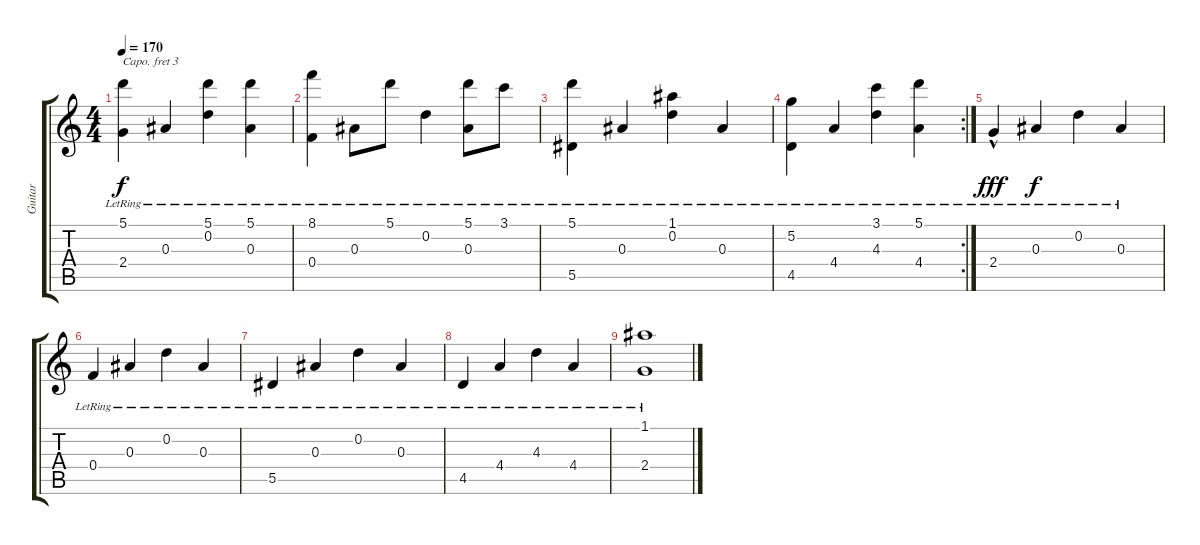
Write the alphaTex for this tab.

\track ("Guitar" "Guitar") {instrument acousticguitarnylon}
\staff {score tabs}
\capo 3
\tuning (Gb4 B3 G3 D3 G2 E2) {hide}
\ts (4 4)
\tempo 170
\clef g2
\ks c
(5.1{lr} 2.4{lr}).4{dy f} 0.3{lr}.4 (5.1{lr} 0.2{lr}).4 (5.1{lr} 0.3{lr}).4 |
(8.1{lr} 0.4{lr}).4 0.3{lr}.8 5.1{lr}.8 0.2{lr}.4 (5.1{lr} 0.3{lr}).8 3.1{lr}.8 |
(5.1{lr} 5.5{lr}).4 0.3{lr}.4 (1.1{lr} 0.2{lr}).4 0.3{lr}.4 |
\rc 2
(5.2{lr} 4.5{lr}).4 4.4{lr}.4 (3.1{lr} 4.3{lr}).4 (5.1{lr} 4.4{lr}).4 |
2.4{hac lr}.4{dy fff} 0.3{lr}.4{dy f} 0.2{lr}.4 0.3{lr}.4 |
0.4{lr}.4 0.3{lr}.4 0.2{lr}.4 0.3{lr}.4 |
5.5{lr}.4 0.3{lr}.4 0.2{lr}.4 0.3{lr}.4 |
4.5{lr}.4 4.4{lr}.4 4.3{lr}.4 4.4{lr}.4 |
(1.1{lr} 2.4{lr}).1
